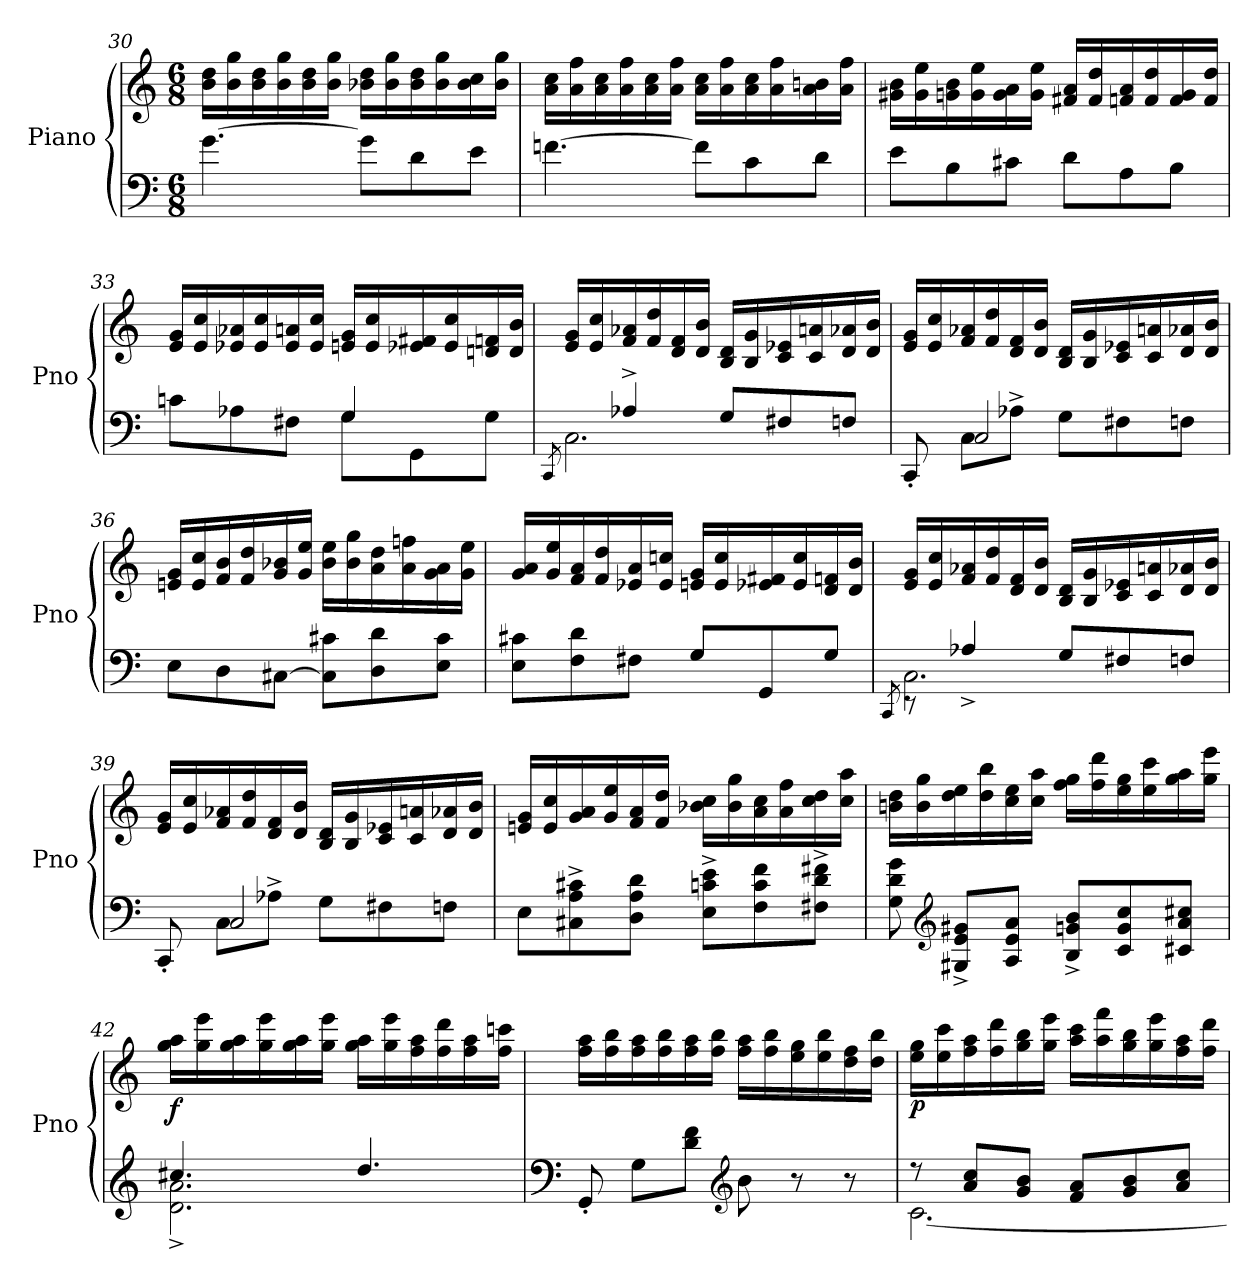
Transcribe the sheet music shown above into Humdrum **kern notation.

**kern	**kern	**dynam
*part1	*part1	*part1
*staff2	*staff1	*staff1/2
*I"Piano	*	*
*I'Pno	*	*
*clefF4	*clefG2	*
*k[]	*k[]	*
*M6/8	*M6/8	*
=30	=30	=30
[4.g\	16b\ 16dd\LL	.
.	16b\ 16gg\	.
.	16b\ 16dd\	.
.	16b\ 16gg\	.
.	16b\ 16dd\	.
.	16b\ 16gg\JJ	.
8g\L]	16b-X\ 16dd\LL	.
.	16b-\ 16gg\	.
8d\	16b-\ 16dd\	.
.	16b-\ 16gg\	.
8e\J	16b-\ 16cc\	.
.	16b-\ 16gg\JJ	.
!!LO:LB:g=z
=31	=31	=31
[4.fn\	16a\ 16cc\LL	.
.	16a\ 16ff\	.
.	16a\ 16cc\	.
.	16a\ 16ff\	.
.	16a\ 16cc\	.
.	16a\ 16ff\JJ	.
8f\L]	16a\ 16cc\LL	.
.	16a\ 16ff\	.
8c\	16a\ 16cc\	.
.	16a\ 16ff\	.
8d\J	16a\ 16bn\	.
.	16a\ 16ff\JJ	.
=32	=32	=32
8e\L	16g#X\ 16b\LL	.
.	16g#\ 16ee\	.
8B\	16gn\ 16b\	.
.	16g\ 16ee\	.
8c#X\J	16g\ 16a\	.
.	16g\ 16ee\JJ	.
8d\L	16f#X/ 16a/LL	.
.	16f#/ 16dd/	.
8A\	16fn/ 16a/	.
.	16f/ 16dd/	.
8B\J	16f/ 16g/	.
.	16f/ 16dd/JJ	.
=33	=33	=33
*^	*	*
8cn\L	4.ryy	16e/ 16g/LL	.
.	.	16e/ 16cc/	.
8A-X\	.	16e-X/ 16a-X/	.
.	.	16e-/ 16cc/	.
8F#X\J	.	16e-/ 16an/	.
.	.	16e-/ 16cc/JJ	.
8G\L	4G/	16en/ 16g/LL	.
.	.	16e/ 16cc/	.
8GG\	.	16e-X/ 16f#X/	.
.	.	16e-/ 16cc/	.
8G\J	8ryy	16dn/ 16fn/	.
.	.	16d/ 16b/JJ	.
!!LO:LB:g=z
=34	=34	=34	=34
.	8qCC/	.	.
8ryy	2.C\	16e/ 16g/LL	.
.	.	16e/ 16cc/	.
4A-X^/	.	16f/ 16a-X/	.
.	.	16f/ 16dd/	.
.	.	16d/ 16f/	.
.	.	16d/ 16b/JJ	.
8G/L	.	16B/ 16d/LL	.
.	.	16B/ 16g/	.
8F#X/	.	16c/ 16e-X/	.
.	.	16c/ 16an/	.
8Fn/J	.	16d/ 16a-X/	.
.	.	16d/ 16b/JJ	.
=35	=35	=35	=35
8CC'/	8ryy	16e/ 16g/LL	.
.	.	16e/ 16cc/	.
8C\L	2C/	16f/ 16a-X/	.
.	.	16f/ 16dd/	.
8A-X^\J	.	16d/ 16f/	.
.	.	16d/ 16b/JJ	.
8G\L	.	16B/ 16d/LL	.
.	.	16B/ 16g/	.
8F#X\	.	16c/ 16e-X/	.
.	.	16c/ 16an/	.
8Fn\J	8ryy	16d/ 16a-X/	.
.	.	16d/ 16b/JJ	.
*v	*v	*	*
=36	=36	=36
8E\L	16en/ 16g/LL	.
.	16e/ 16cc/	.
8D\	16f/ 16b/	.
.	16f/ 16dd/	.
[8C#X\J	16g/ 16b-X/	.
.	16g/ 16ee/JJ	.
8C#\] 8c#X\L	16b-\ 16ee\LL	.
.	16b-\ 16gg\	.
8D\ 8d\	16a\ 16dd\	.
.	16a\ 16ffn\	.
8E\ 8c#\J	16g\ 16a\	.
.	16g\ 16ee\JJ	.
!!LO:LB:g=z
=37	=37	=37
8E\ 8c#X\L	16g/ 16a/LL	.
.	16g/ 16ee/	.
8F\ 8d\	16f/ 16a/	.
.	16f/ 16dd/	.
8F#X\J	16e-X/ 16a/	.
.	16e-/ 16ccn/JJ	.
8G/L	16en/ 16g/LL	.
.	16e/ 16cc/	.
8GG/	16e-X/ 16f#X/	.
.	16e-/ 16cc/	.
8G/J	16d/ 16fn/	.
.	16d/ 16b/JJ	.
=38	=38	=38
8qCC/	.	.
*^	*	*
2.C\	8r	16e/ 16g/LL	.
.	.	16e/ 16cc/	.
.	4A-X^/	16f/ 16a-X/	.
.	.	16f/ 16dd/	.
.	.	16d/ 16f/	.
.	.	16d/ 16b/JJ	.
.	8G/L	16B/ 16d/LL	.
.	.	16B/ 16g/	.
.	8F#X/	16c/ 16e-X/	.
.	.	16c/ 16an/	.
.	8Fn/J	16d/ 16a-X/	.
.	.	16d/ 16b/JJ	.
!!LO:LB:g=z
=39	=39	=39	=39
8CC'/	8ryy	16e/ 16g/LL	.
.	.	16e/ 16cc/	.
8C\L	2C/	16f/ 16a-X/	.
.	.	16f/ 16dd/	.
8A-X^\J	.	16d/ 16f/	.
.	.	16d/ 16b/JJ	.
8G\L	.	16B/ 16d/LL	.
.	.	16B/ 16g/	.
8F#X\	.	16c/ 16e-X/	.
.	.	16c/ 16an/	.
8Fn\J	8ryy	16d/ 16a-X/	.
.	.	16d/ 16b/JJ	.
*v	*v	*	*
=40	=40	=40
8E\L	16en/ 16g/LL	.
.	16e/ 16cc/	.
8C#X\^ 8A\^ 8c#X\^	16g/ 16a/	.
.	16g/ 16ee/	.
8D\ 8A\ 8d\J	16f/ 16a/	.
.	16f/ 16dd/JJ	.
8E\^ 8cn\^ 8e\^L	16b-X\ 16cc\LL	.
.	16b-\ 16gg\	.
8F\ 8c\ 8f\	16a\ 16cc\	.
.	16a\ 16ff\	.
8F#X\^ 8d\^ 8f#X\^J	16cc\ 16dd\	.
.	16cc\ 16aa\JJ	.
=41	=41	=41
8G\ 8d\ 8g\	16bn\ 16dd\LL	.
.	16b\ 16gg\	.
*clefG2	*	*
8G#X/^ 8e/^ 8g#X/^L	16dd\ 16ee\	.
.	16dd\ 16bb\	.
8A/ 8e/ 8a/J	16cc\ 16ee\	.
.	16cc\ 16aa\JJ	.
8B/^ 8gn/^ 8b/^L	16ff\ 16gg\LL	.
.	16ff\ 16ddd\	.
8c/ 8g/ 8cc/	16ee\ 16gg\	.
.	16ee\ 16ccc\	.
8c#X/ 8a/ 8cc#X/J	16gg\ 16aa\	.
.	16gg\ 16eee\JJ	.
!!LO:LB:g=z
=42	=42	=42
*^	*	*
!	!	!	!LO:DY:b
4.cc#X/	2.d\^ 2.a\^	16gg\ 16aa\LL	f
.	.	16gg\ 16eee\	.
.	.	16gg\ 16aa\	.
.	.	16gg\ 16eee\	.
.	.	16gg\ 16aa\	.
.	.	16gg\ 16eee\JJ	.
4.dd/	.	16gg\ 16aa\LL	.
.	.	16gg\ 16eee\	.
.	.	16ff\ 16aa\	.
.	.	16ff\ 16ddd\	.
.	.	16ff\ 16aa\	.
.	.	16ff\ 16cccn\JJ	.
*v	*v	*	*
=43	=43	=43
*clefF4	*	*
8GG'/	16ff\ 16aa\LL	.
.	16ff\ 16bb\	.
8G\L	16ff\ 16aa\	.
.	16ff\ 16bb\	.
8d\ 8f\J	16ff\ 16aa\	.
.	16ff\ 16bb\JJ	.
*clefG2	*	*
8b\	16ff\ 16aa\LL	.
.	16ff\ 16bb\	.
8r	16ee\ 16gg\	.
.	16ee\ 16bb\	.
8r	16dd\ 16ff\	.
.	16dd\ 16bb\JJ	.
!!LO:PB:g=z
=44	=44	=44
*^	*	*
!	!	!	!LO:DY:b
8r	[2.c\	16ee\ 16gg\LL	p
.	.	16ee\ 16ccc\	.
8a/ 8cc/L	.	16ff\ 16aa\	.
.	.	16ff\ 16ddd\	.
8g/ 8b/J	.	16gg\ 16bb\	.
.	.	16gg\ 16eee\JJ	.
8f/ 8a/L	.	16aa\ 16ccc\LL	.
.	.	16aa\ 16fff\	.
8g/ 8b/	.	16gg\ 16bb\	.
.	.	16gg\ 16eee\	.
8a/ 8cc/J	.	16ff\ 16aa\	.
.	.	16ff\ 16ddd\JJ	.
*v	*v	*	*
=	=	=
*-	*-	*-
